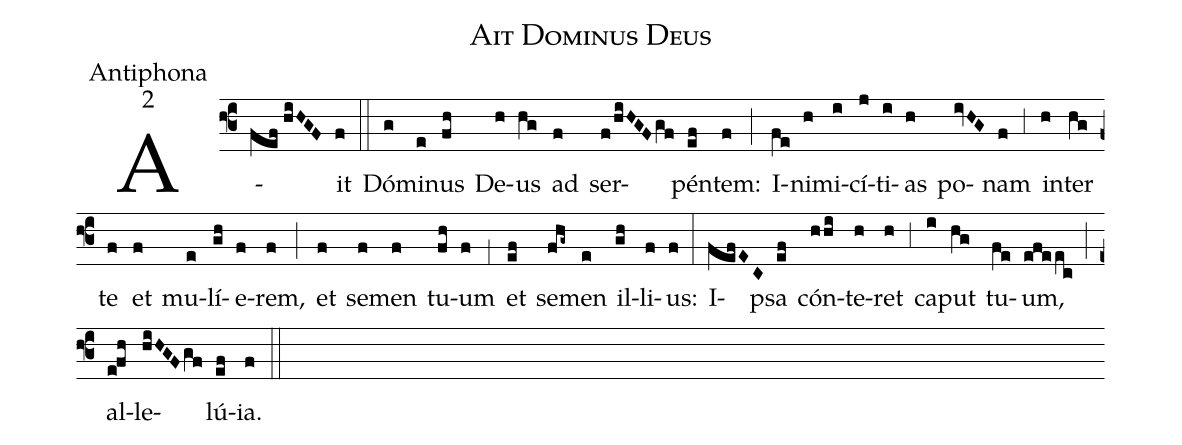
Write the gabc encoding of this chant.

name:Ait Dominus Deus;
office-part:Antiphona;
mode:2;
%%
(f3) A(fef//hiHGF)it(f) (::) Dó(g)mi(e)nus(fh) De(h)us(hg) ad(f) ser(f/hiHGF/gf)pén(ef)tem:(f) (;) I(fe)ni(h)mi(i)cí(j)ti(i)as(h) po(ivHG)nam(f) (;3) in(h)ter(hg) te(f) et(f) mu(e)lí(gh)e(f)rem,(f) (;) et(f) se(f)men(f) tu(fh)um(f) (;1) et(ef) se(fhg~)men(e) il(gh)li(f)us:(f) (:) I(fefEC)psa(ef) cón(hhi)te(h)ret(h) (;3) ca(i)put(hg) tu(fe)um,(efeec) (;) al(e!fh)le(hiHGF/gf)lú(ef)ia.(f) (::)
